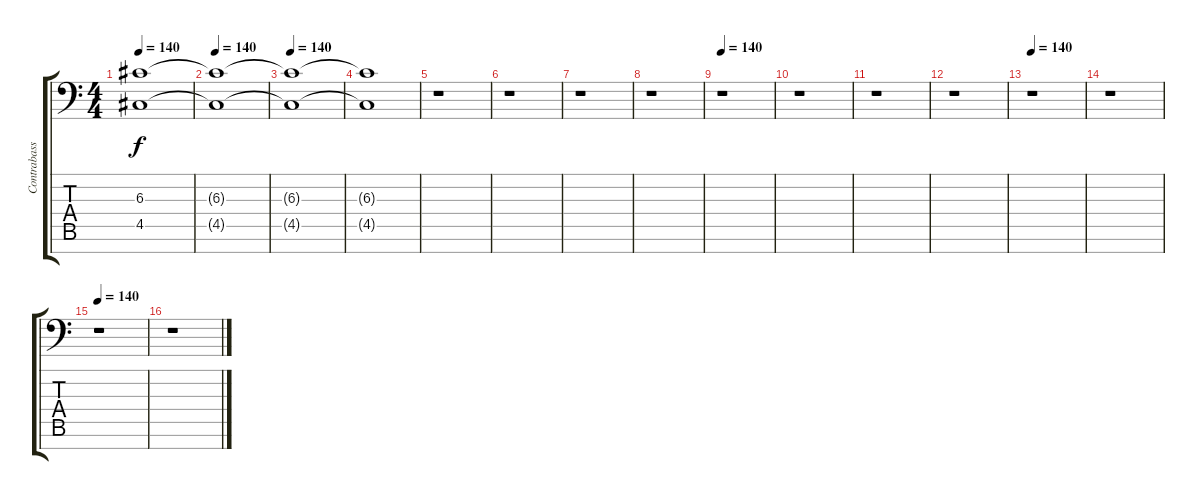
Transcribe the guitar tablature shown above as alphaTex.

\track ("Contrabass/Trumpet" "Contrabass") {instrument contrabass}
\staff {score tabs}
\tuning (E3 B2 G2 D2 A1 E1 B0) {hide}
\ts (4 4)
\tempo 140
\clef f4
\ks c
(6.3{t} 4.5{t}).1{dy f} |
\tempo 140
(6.3{t} 4.5{t}).1 |
\tempo 140
(6.3{t} 4.5{t}).1 |
(6.3{t} 4.5{t}).1 |
r.1 |
r.1 |
r.1 |
r.1 |
\tempo 140
r.1 |
r.1 |
r.1 |
r.1 |
\tempo 140
r.1 |
r.1 |
\tempo 140
r.1 |
r.1
